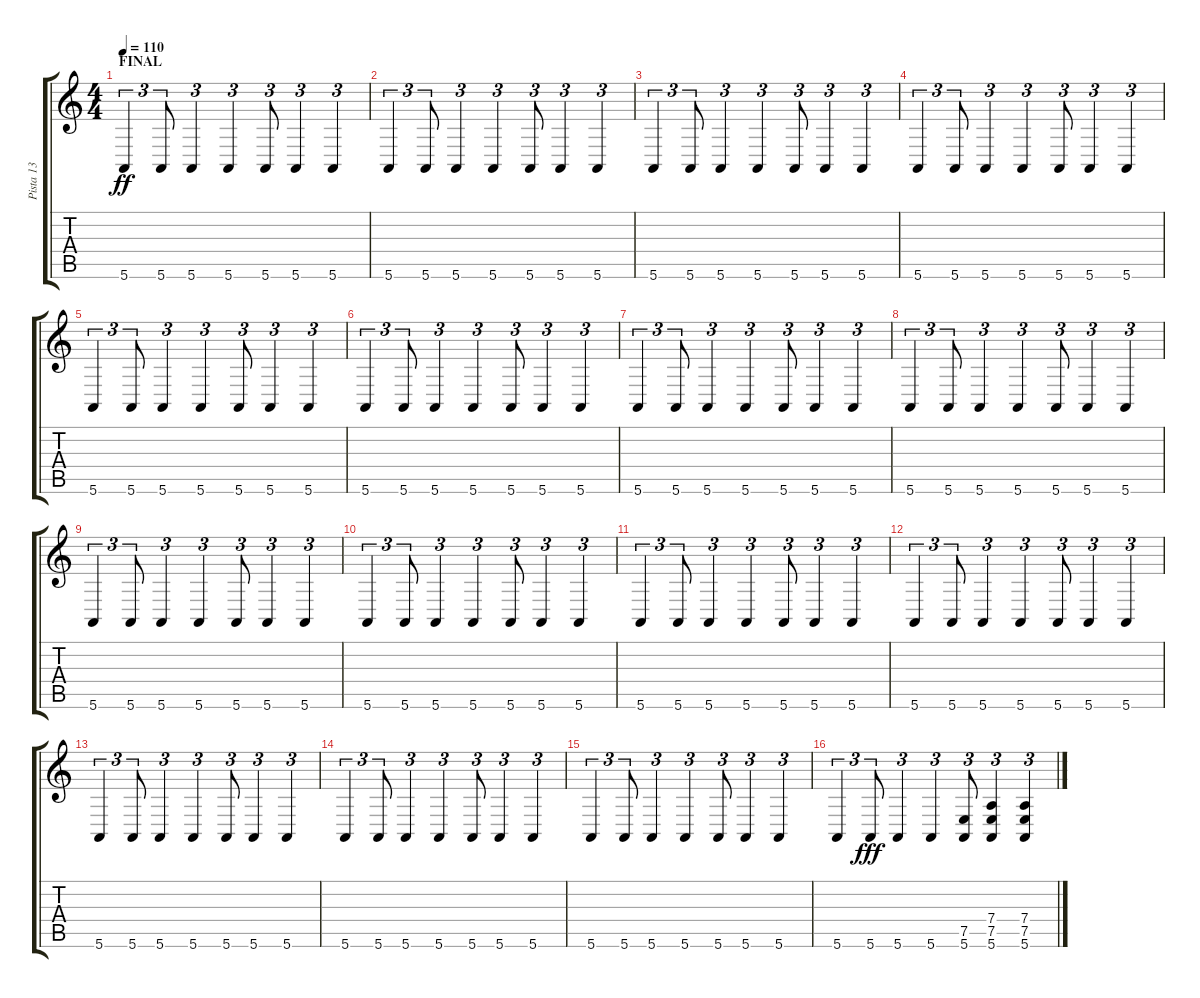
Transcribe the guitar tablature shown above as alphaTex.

\track ("Pista 13" "Pista 13") {instrument timpani}
\staff {score tabs}
\tuning (E4 B3 G3 D3 A2 E2) {hide}
\ts (4 4)
\section ("" "FINAL")
\tempo 110
\clef g2
\ks c
5.6.4{tu (3 2) dy ff} 5.6.8{tu (3 2)} 5.6.4{tu (3 2)} 5.6.4{tu (3 2)} 5.6.8{tu (3 2)} 5.6.4{tu (3 2)} 5.6.4{tu (3 2)} |
5.6.4{tu (3 2)} 5.6.8{tu (3 2)} 5.6.4{tu (3 2)} 5.6.4{tu (3 2)} 5.6.8{tu (3 2)} 5.6.4{tu (3 2)} 5.6.4{tu (3 2)} |
5.6.4{tu (3 2)} 5.6.8{tu (3 2)} 5.6.4{tu (3 2)} 5.6.4{tu (3 2)} 5.6.8{tu (3 2)} 5.6.4{tu (3 2)} 5.6.4{tu (3 2)} |
5.6.4{tu (3 2)} 5.6.8{tu (3 2)} 5.6.4{tu (3 2)} 5.6.4{tu (3 2)} 5.6.8{tu (3 2)} 5.6.4{tu (3 2)} 5.6.4{tu (3 2)} |
5.6.4{tu (3 2)} 5.6.8{tu (3 2)} 5.6.4{tu (3 2)} 5.6.4{tu (3 2)} 5.6.8{tu (3 2)} 5.6.4{tu (3 2)} 5.6.4{tu (3 2)} |
5.6.4{tu (3 2)} 5.6.8{tu (3 2)} 5.6.4{tu (3 2)} 5.6.4{tu (3 2)} 5.6.8{tu (3 2)} 5.6.4{tu (3 2)} 5.6.4{tu (3 2)} |
5.6.4{tu (3 2)} 5.6.8{tu (3 2)} 5.6.4{tu (3 2)} 5.6.4{tu (3 2)} 5.6.8{tu (3 2)} 5.6.4{tu (3 2)} 5.6.4{tu (3 2)} |
5.6.4{tu (3 2)} 5.6.8{tu (3 2)} 5.6.4{tu (3 2)} 5.6.4{tu (3 2)} 5.6.8{tu (3 2)} 5.6.4{tu (3 2)} 5.6.4{tu (3 2)} |
5.6.4{tu (3 2)} 5.6.8{tu (3 2)} 5.6.4{tu (3 2)} 5.6.4{tu (3 2)} 5.6.8{tu (3 2)} 5.6.4{tu (3 2)} 5.6.4{tu (3 2)} |
5.6.4{tu (3 2)} 5.6.8{tu (3 2)} 5.6.4{tu (3 2)} 5.6.4{tu (3 2)} 5.6.8{tu (3 2)} 5.6.4{tu (3 2)} 5.6.4{tu (3 2)} |
5.6.4{tu (3 2)} 5.6.8{tu (3 2)} 5.6.4{tu (3 2)} 5.6.4{tu (3 2)} 5.6.8{tu (3 2)} 5.6.4{tu (3 2)} 5.6.4{tu (3 2)} |
5.6.4{tu (3 2)} 5.6.8{tu (3 2)} 5.6.4{tu (3 2)} 5.6.4{tu (3 2)} 5.6.8{tu (3 2)} 5.6.4{tu (3 2)} 5.6.4{tu (3 2)} |
5.6.4{tu (3 2)} 5.6.8{tu (3 2)} 5.6.4{tu (3 2)} 5.6.4{tu (3 2)} 5.6.8{tu (3 2)} 5.6.4{tu (3 2)} 5.6.4{tu (3 2)} |
5.6.4{tu (3 2)} 5.6.8{tu (3 2)} 5.6.4{tu (3 2)} 5.6.4{tu (3 2)} 5.6.8{tu (3 2)} 5.6.4{tu (3 2)} 5.6.4{tu (3 2)} |
5.6.4{tu (3 2)} 5.6.8{tu (3 2)} 5.6.4{tu (3 2)} 5.6.4{tu (3 2)} 5.6.8{tu (3 2)} 5.6.4{tu (3 2)} 5.6.4{tu (3 2)} |
5.6.4{tu (3 2)} 5.6.8{tu (3 2) dy fff} 5.6.4{tu (3 2)} 5.6.4{tu (3 2)} (7.5 5.6).8{tu (3 2)} (7.4 7.5 5.6).4{tu (3 2)} (7.4 7.5 5.6).4{tu (3 2)}
